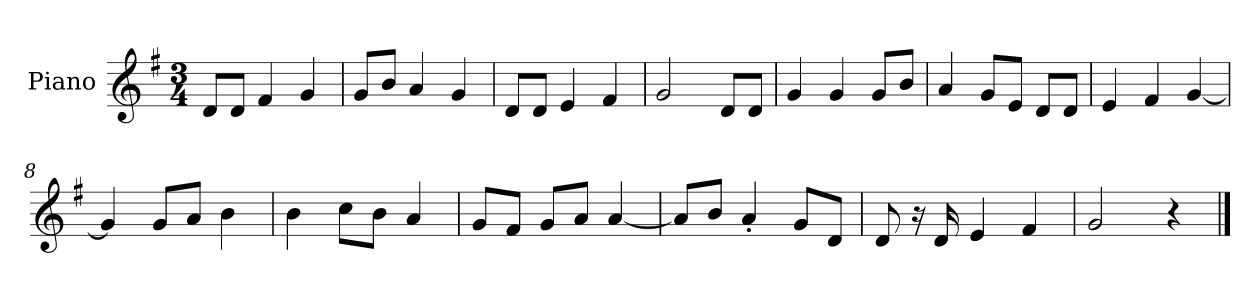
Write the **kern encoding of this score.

**kern
*part1
*staff1
*I"Piano
*I'P-no
*clefG2
*k[f#]
*M3/4
*MM179
=1
8d/L
8d/J
4f#/
4g/
=2
8g/L
8b/J
4a/
4g/
=3
8d/L
8d/J
4e/
4f#/
=4
2g/
8d/L
8d/J
=5
4g/
4g/
8g/L
8b/J
=6
4a/
8g/L
8e/J
8d/L
8d/J
=7
4e/
4f#/
[4g/
=8
4g/]
8g/L
8a/J
4b\
=9
4b\
8cc\L
8b\J
4a/
!!LO:LB:g=z
=10
8g/L
8f#/J
8g/L
8a/J
[4a/
=11
8a/L]
8b/J
4a'/
8g/L
8d/J
=12
8d/
16r
16d/
4e/
4f#/
=13
2g/
4r
==
*-
